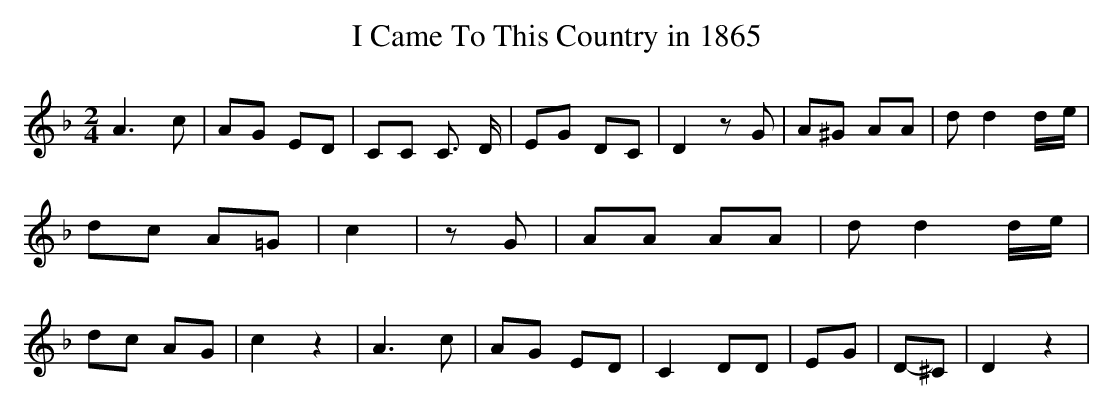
X:1
T:I Came To This Country in 1865
M:2/4
L:1/8
K:F
 A3- c|A-G ED| CC C3/2 D/2| EG DC| D2 z G| A^G AA| d d2d/2-e/2| dc A=G|\
 c2| z G| AA AA| d d2d/2-e/2| dc AG| c2 z2| A3- c| AG ED| C2 DD|E-G|\
D-^C| D2 z2|
